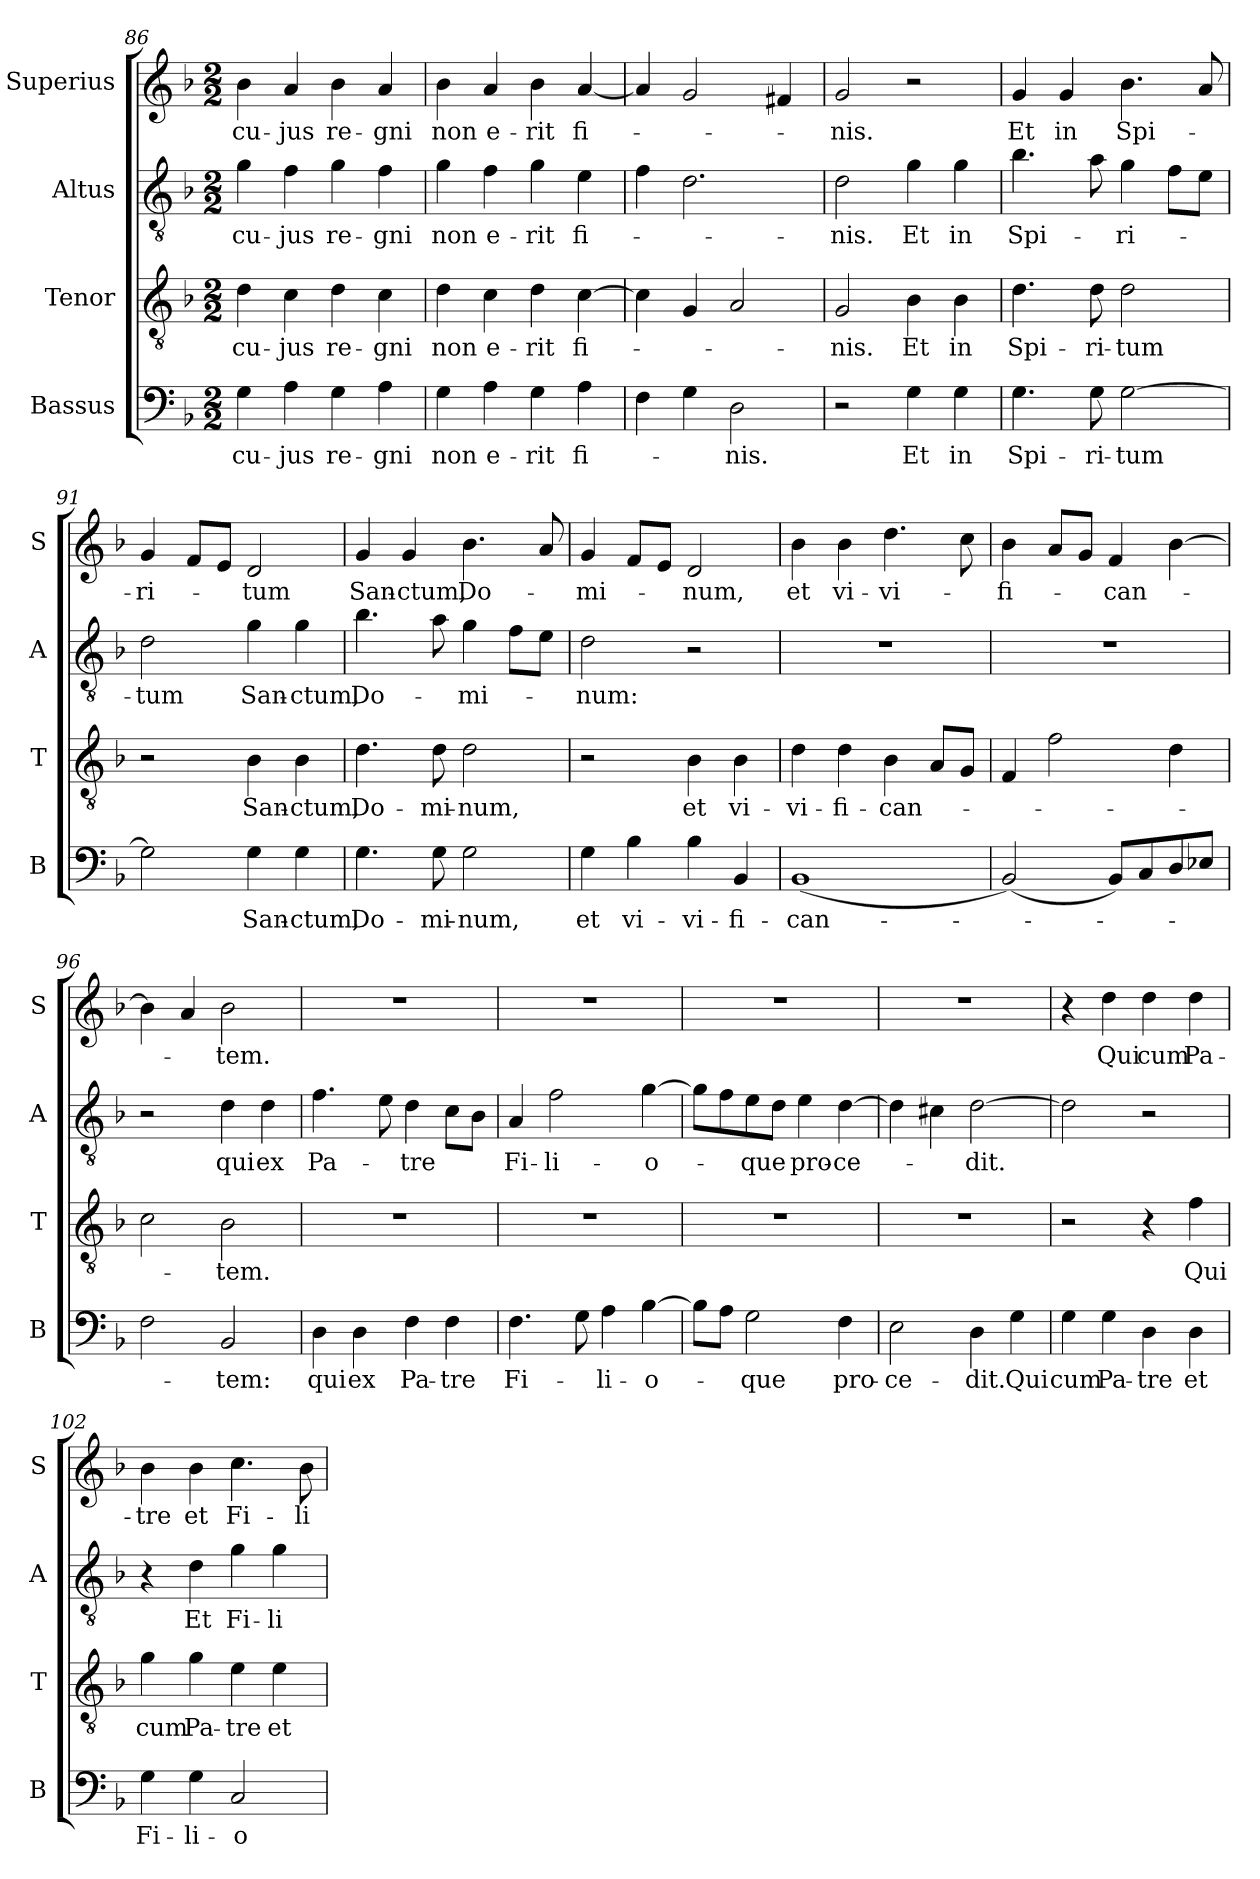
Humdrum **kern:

**kern	**text	**kern	**text	**kern	**text	**kern	**text
*part4	*part4	*part3	*part3	*part2	*part2	*part1	*part1
*staff4	*staff4	*staff3	*staff3	*staff2	*staff2	*staff1	*staff1
*I"Bassus	*	*I"Tenor	*	*I"Altus	*	*I"Superius	*
*I'B	*	*I'T	*	*I'A	*	*I'S	*
*clefF4	*	*clefGv2	*	*clefGv2	*	*clefG2	*
*k[b-]	*	*k[b-]	*	*k[b-]	*	*k[b-]	*
*M2/2	*	*M2/2	*	*M2/2	*	*M2/2	*
=86	=86	=86	=86	=86	=86	=86	=86
4G	cu-	4d	cu-	4g	cu-	4b-	cu-
4A	-jus	4c	-jus	4f	-jus	4a	-jus
4G	re-	4d	re-	4g	re-	4b-	re-
4A	-gni	4c	-gni	4f	-gni	4a	-gni
=87	=87	=87	=87	=87	=87	=87	=87
4G	non	4d	non	4g	non	4b-	non
4A	e-	4c	e-	4f	e-	4a	e-
4G	-rit	4d	-rit	4g	-rit	4b-	-rit
4A	fi-	[4c	fi-	4e	fi-	[4a	fi-
=88	=88	=88	=88	=88	=88	=88	=88
4F	.	4c]	.	4f	.	4a]	.
4G	.	4G	.	2.d	.	2g	.
2D	-nis.	2A	.	.	.	.	.
.	.	.	.	.	.	4f#X	.
=89	=89	=89	=89	=89	=89	=89	=89
2r	.	2G	-nis.	2d	-nis.	2g	-nis.
4G	Et	4B-	Et	4g	Et	2r	.
4G	in	4B-	in	4g	in	.	.
=90	=90	=90	=90	=90	=90	=90	=90
4.G	Spi-	4.d	Spi-	4.b-	Spi-	4g	Et
.	.	.	.	.	.	4g	in
8G	-ri-	8d	-ri-	8a	.	.	.
[2G	-tum	2d	-tum	4g	-ri-	4.b-	Spi-
.	.	.	.	8fL	.	.	.
.	.	.	.	8eJ	.	8a	.
=91	=91	=91	=91	=91	=91	=91	=91
2G]	.	2r	.	2d	-tum	4g	-ri-
.	.	.	.	.	.	8fL	.
.	.	.	.	.	.	8eJ	.
4G	San-	4B-	San-	4g	San-	2d	-tum
4G	-ctum,	4B-	-ctum,	4g	-ctum,	.	.
=92	=92	=92	=92	=92	=92	=92	=92
4.G	Do-	4.d	Do-	4.b-	Do-	4g	San-
.	.	.	.	.	.	4g	-ctum,
8G	-mi-	8d	-mi-	8a	.	.	.
2G	-num,	2d	-num,	4g	-mi-	4.b-	Do-
.	.	.	.	8fL	.	.	.
.	.	.	.	8eJ	.	8a	.
=93	=93	=93	=93	=93	=93	=93	=93
4G	et	2r	.	2d	-num:	4g	-mi-
4B-	vi-	.	.	.	.	8fL	.
.	.	.	.	.	.	8eJ	.
4B-	-vi-	4B-	et	2r	.	2d	-num,
4BB-	-fi-	4B-	vi-	.	.	.	.
=94	=94	=94	=94	=94	=94	=94	=94
(1BB-	-can-	4d	-vi-	1r	.	4b-	et
.	.	4d	-fi-	.	.	4b-	vi-
.	.	4B-	-can-	.	.	4.dd	-vi-
.	.	8AL	.	.	.	.	.
.	.	8GJ	.	.	.	8cc	.
=95	=95	=95	=95	=95	=95	=95	=95
(2BB-)	.	4F	.	1r	.	4b-	-fi-
.	.	2f	.	.	.	8aL	.
.	.	.	.	.	.	8gJ	.
8BB-L)	.	.	.	.	.	4f	-can-
8C	.	.	.	.	.	.	.
8D	.	4d	.	.	.	[4b-	.
8E-XJ	.	.	.	.	.	.	.
=96	=96	=96	=96	=96	=96	=96	=96
2F	.	2c	.	2r	.	4b-]	.
.	.	.	.	.	.	4a	.
2BB-	-tem:	2B-	-tem.	4d	qui	2b-	-tem.
.	.	.	.	4d	ex	.	.
=97	=97	=97	=97	=97	=97	=97	=97
4D	qui	1r	.	4.f	Pa-	1r	.
4D	ex	.	.	.	.	.	.
.	.	.	.	8e	.	.	.
4F	Pa-	.	.	4d	-tre	.	.
4F	-tre	.	.	8cL	.	.	.
.	.	.	.	8B-J	.	.	.
=98	=98	=98	=98	=98	=98	=98	=98
4.F	Fi-	1r	.	4A	Fi-	1r	.
.	.	.	.	2f	-li-	.	.
8G	.	.	.	.	.	.	.
4A	-li-	.	.	.	.	.	.
[4B-	-o-	.	.	[4g	-o-	.	.
=99	=99	=99	=99	=99	=99	=99	=99
8B-L]	.	1r	.	8gL]	.	1r	.
8AJ	.	.	.	8f	.	.	.
2G	-que	.	.	8e	-que	.	.
.	.	.	.	8dJ	.	.	.
.	.	.	.	4e	pro-	.	.
4F	pro-	.	.	[4d	-ce-	.	.
=100	=100	=100	=100	=100	=100	=100	=100
2E	-ce-	1r	.	4d]	.	1r	.
.	.	.	.	4c#X	.	.	.
4D	-dit.	.	.	[2d	-dit.	.	.
4G	Qui	.	.	.	.	.	.
=101	=101	=101	=101	=101	=101	=101	=101
4G	cum	2r	.	2d]	.	4r	.
4G	Pa-	.	.	.	.	4dd	Qui
4D	-tre	4r	.	2r	.	4dd	cum
4D	et	4f	Qui	.	.	4dd	Pa-
=102	=102	=102	=102	=102	=102	=102	=102
4G	Fi-	4g	cum	4r	.	4b-	-tre
4G	-li-	4g	Pa-	4d	Et	4b-	et
2C	-o	4e	-tre	4g	Fi-	4.cc	Fi-
.	.	4e	et	4g	-li-	.	.
.	.	.	.	.	.	8b-	-li-
=	=	=	=	=	=	=	=
*-	*-	*-	*-	*-	*-	*-	*-
